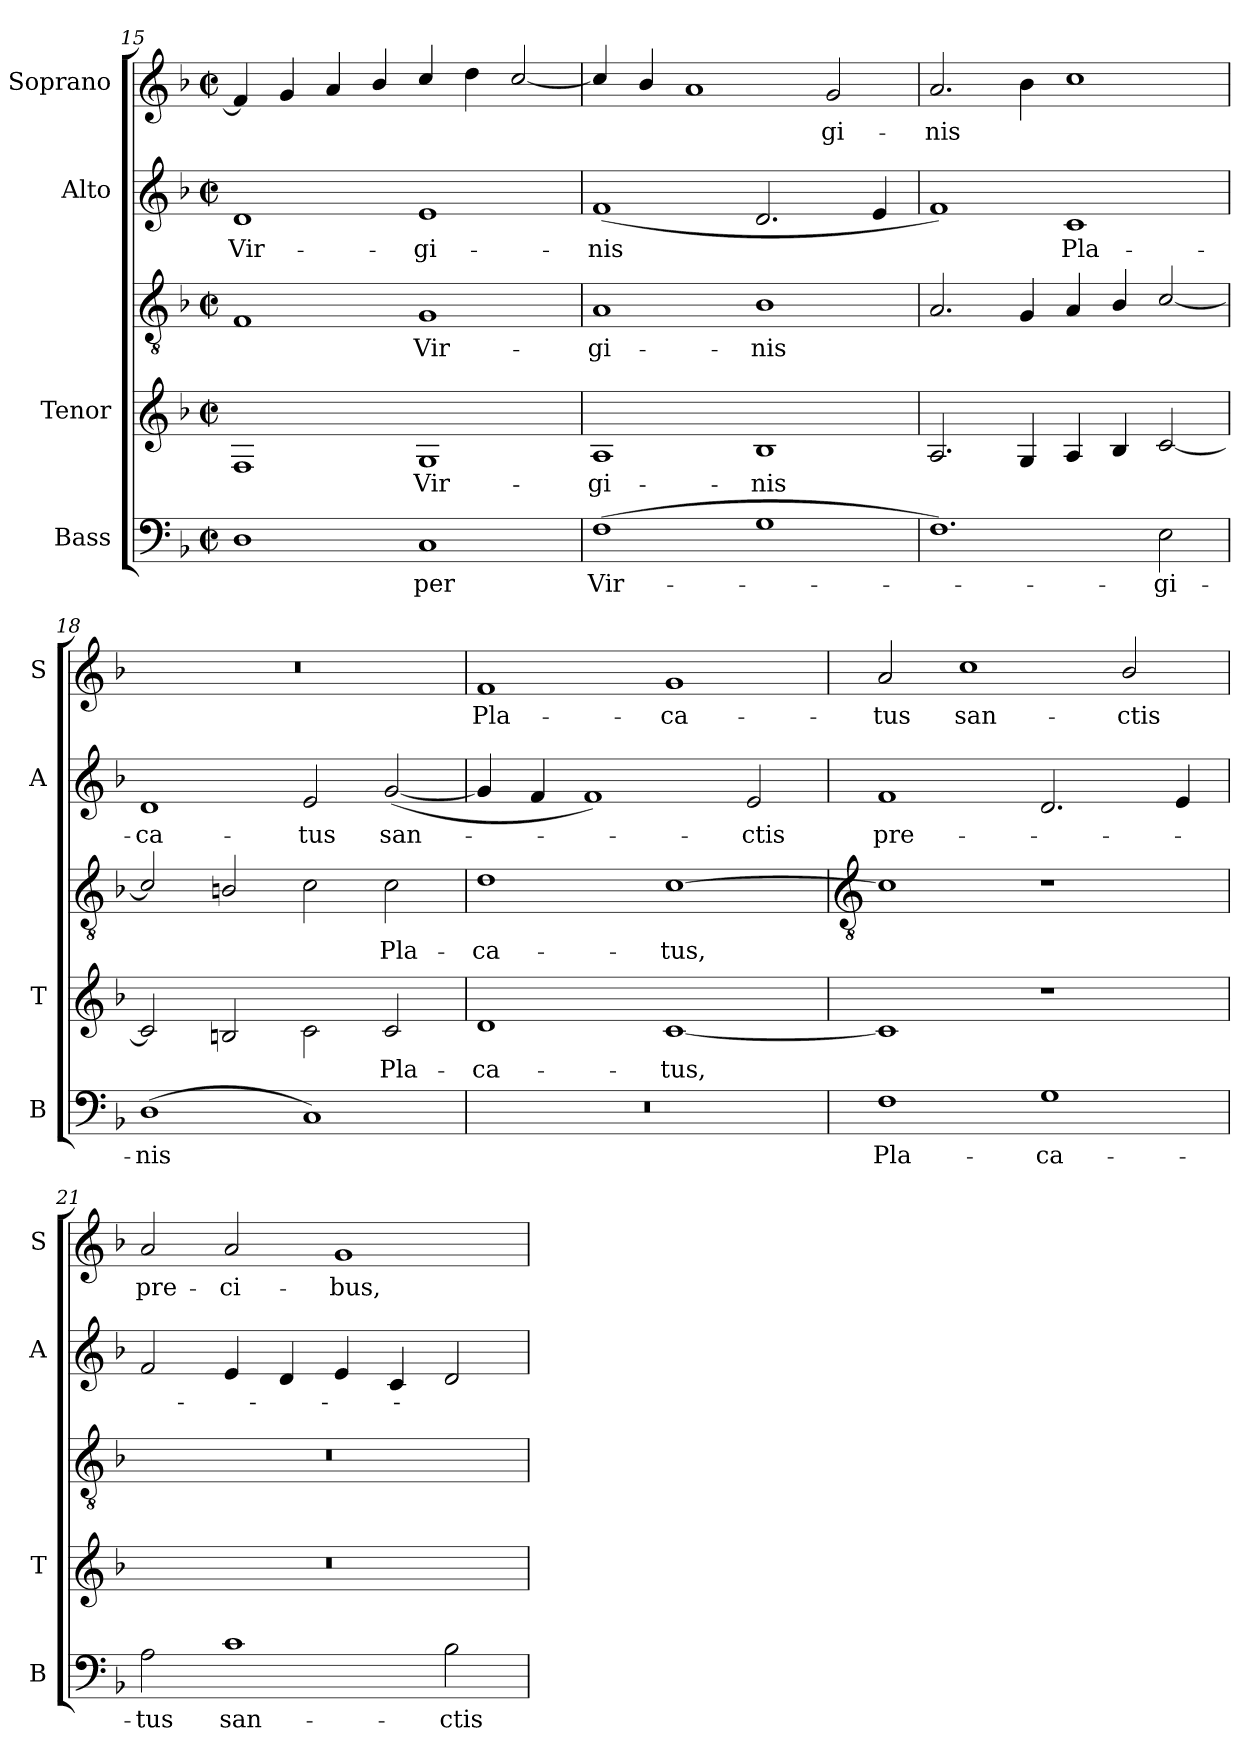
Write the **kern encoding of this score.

**kern	**text	**kern	**text	**kern	**text	**kern	**text	**kern	**text
*part4	*part4	*part3	*part3	*part3	*part3	*part2	*part2	*part1	*part1
*staff5	*staff5	*staff4	*staff4	*staff3	*staff3	*staff2	*staff2	*staff1	*staff1
*I"Bass	*	*I"Tenor	*	*	*	*I"Alto	*	*I"Soprano	*
*I'B	*	*I'T	*	*	*	*I'A	*	*I'S	*
*clefF4	*	*	*	*clefGv2	*	*clefG2	*	*clefG2	*
*k[b-]	*	*k[b-]	*	*k[b-]	*	*k[b-]	*	*k[b-]	*
*F:	*	*F:	*	*F:	*	*F:	*	*F:	*
*M4/2	*	*M4/2	*	*M4/2	*	*M4/2	*	*M4/2	*
*met(c|)	*	*met(c|)	*	*met(c|)	*	*met(c|)	*	*met(c|)	*
=15	=15	=15	=15	=15	=15	=15	=15	=15	=15
!	!	!	!	!	!	!	!LO:LY:b	!	!
1D	.	1F	.	1F	.	1d	Vir-	4f]	.
.	.	.	.	.	.	.	.	4g	.
.	.	.	.	.	.	.	.	4a	.
.	.	.	.	.	.	.	.	4b-/	.
!	!LO:LY:b	!	!LO:LY:b	!	!LO:LY:b	!	!LO:LY:b	!	!
1C	per	1G	Vir-	1G	Vir-	1e	-gi-	4cc/	.
.	.	.	.	.	.	.	.	4dd\	.
.	.	.	.	.	.	.	.	[2cc/	.
=16	=16	=16	=16	=16	=16	=16	=16	=16	=16
!	!LO:LY:b	!	!LO:LY:b	!	!LO:LY:b	!	!LO:LY:b	!	!
(>1F	Vir-	1A	-gi-	1A	-gi-	(<1f	-nis	4cc/]	.
.	.	.	.	.	.	.	.	4b-/	.
.	.	.	.	.	.	.	.	1a	.
!	!	!	!LO:LY:b	!	!LO:LY:b	!	!	!	!
1G	.	1B-/	-nis	1B-/	-nis	2.d	.	.	.
!	!	!	!	!	!	!	!	!	!LO:LY:b
.	.	.	.	.	.	.	.	2g	gi-
.	.	.	.	.	.	4e	.	.	.
=17	=17	=17	=17	=17	=17	=17	=17	=17	=17
!	!	!	!	!	!	!	!	!	!LO:LY:b
1.F)	.	2.A	.	2.A	.	1f)	.	2.a	-nis
.	.	4G	.	4G	.	.	.	4b-	.
!	!	!	!	!	!	!	!LO:LY:b	!	!
.	.	4A	.	4A	.	1c	Pla-	1cc	.
.	.	4B-/	.	4B-/	.	.	.	.	.
!	!LO:LY:b	!	!	!	!	!	!	!	!
2E	gi-	[2c/	.	[2c/	.	.	.	.	.
=18	=18	=18	=18	=18	=18	=18	=18	=18	=18
!	!LO:LY:b	!	!	!	!	!	!LO:LY:b	!	!
(<1D	-nis	2c/]	.	2c/]	.	1d	-ca-	0r	.
.	.	2B/	.	2B/	.	.	.	.	.
!	!	!	!	!	!	!	!LO:LY:b	!	!
1C)	.	2c\	.	2c\	.	2e	-tus	.	.
!	!	!	!LO:LY:b	!	!LO:LY:b	!	!LO:LY:b	!	!
.	.	2c	Pla-	2c	Pla-	(<[2g	san-	.	.
=19	=19	=19	=19	=19	=19	=19	=19	=19	=19
!	!	!	!LO:LY:b	!	!LO:LY:b	!	!	!	!LO:LY:b
0r	.	1d	-ca-	1d	-ca-	4g]	.	1f	Pla-
.	.	.	.	.	.	4f	.	.	.
.	.	.	.	.	.	1f)	.	.	.
!	!	!	!LO:LY:b	!	!LO:LY:b	!	!	!	!LO:LY:b
.	.	[1c	-tus,	[1c	-tus,	.	.	1g	-ca-
!	!	!	!	!	!	!	!LO:LY:b	!	!
.	.	.	.	.	.	2e	ctis	.	.
!!LO:LB:g=z
=20	=20	=20	=20	=20	=20	=20	=20	=20	=20
*	*	*	*	*clefGv2	*	*	*	*	*
!	!LO:LY:b	!	!	!	!	!	!LO:LY:b	!	!LO:LY:b
1F	Pla-	1c]	.	1c]	.	1f	pre-	2a	-tus
!	!	!	!	!	!	!	!	!	!LO:LY:b
.	.	.	.	.	.	.	.	1cc	san-
!	!LO:LY:b	!	!	!	!	!	!	!	!
1G	-ca-	1r	.	1r	.	2.d	.	.	.
!	!	!	!	!	!	!	!	!	!LO:LY:b
.	.	.	.	.	.	.	.	2b-/	-ctis
.	.	.	.	.	.	4e	.	.	.
=21	=21	=21	=21	=21	=21	=21	=21	=21	=21
!	!LO:LY:b	!	!	!	!	!	!	!	!LO:LY:b
2A	-tus	0r	.	0r	.	2f	.	2a	pre-
!	!LO:LY:b	!	!	!	!	!	!	!	!LO:LY:b
1c	san-	.	.	.	.	4e	.	2a	-ci-
.	.	.	.	.	.	4d	.	.	.
!	!	!	!	!	!	!	!	!	!LO:LY:b
.	.	.	.	.	.	4e	.	1g	-bus,
.	.	.	.	.	.	4c	.	.	.
!	!LO:LY:b	!	!	!	!	!	!	!	!
2B-	-ctis	.	.	.	.	2d	.	.	.
=	=	=	=	=	=	=	=	=	=
*-	*-	*-	*-	*-	*-	*-	*-	*-	*-
